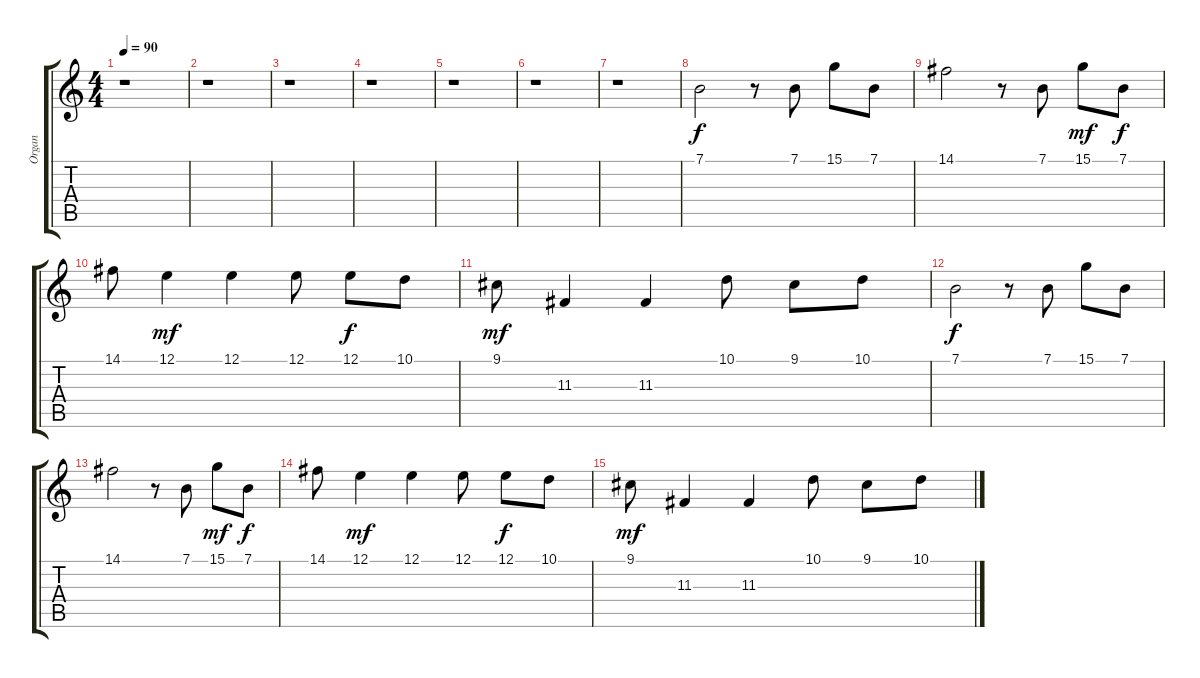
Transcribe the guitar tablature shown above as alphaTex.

\track ("Organ" "Organ") {instrument acousticgrandpiano}
\staff {score tabs}
\tuning (E4 B3 G3 D3 A2 E2) {hide}
\ts (4 4)
\tempo 90
\clef g2
\ks c
r.1{dy f} |
r.1 |
r.1 |
r.1 |
r.1 |
r.1 |
r.1 |
7.1.2 r.8 7.1.8 15.1.8 7.1.8 |
14.1.2 r.8 7.1.8 15.1.8{dy mf} 7.1.8{dy f} |
14.1.8 12.1.4{dy mf} 12.1.4 12.1.8 12.1.8{dy f} 10.1.8 |
9.1.8{dy mf} 11.3.4 11.3.4 10.1.8 9.1.8 10.1.8 |
7.1.2{dy f} r.8 7.1.8 15.1.8 7.1.8 |
14.1.2 r.8 7.1.8 15.1.8{dy mf} 7.1.8{dy f} |
14.1.8 12.1.4{dy mf} 12.1.4 12.1.8 12.1.8{dy f} 10.1.8 |
9.1.8{dy mf} 11.3.4 11.3.4 10.1.8 9.1.8 10.1.8
